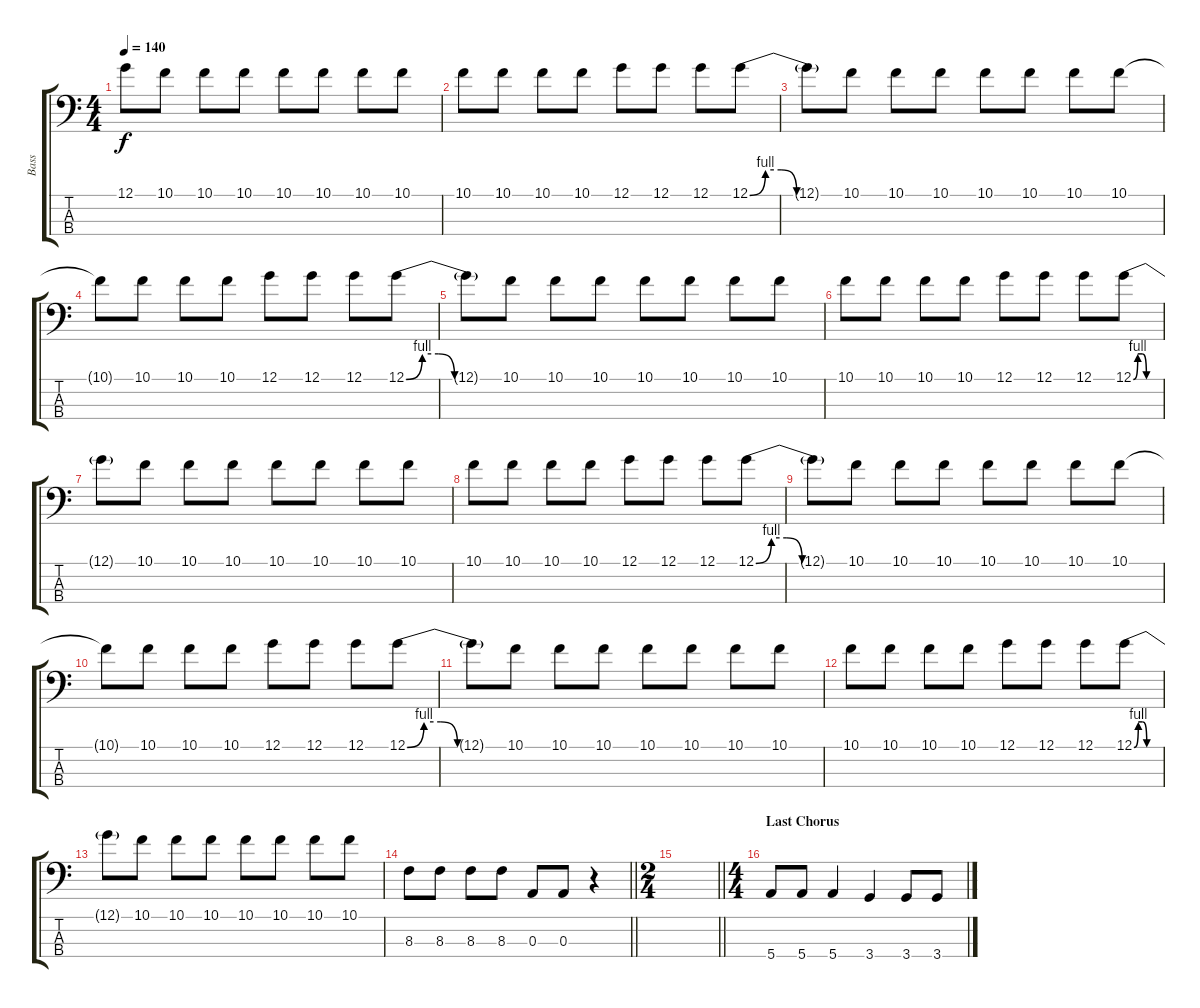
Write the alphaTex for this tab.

\track ("Bass" "Bass") {instrument electricbasspick}
\staff {score tabs}
\tuning (G2 D2 A1 E1) {hide}
\ts (4 4)
\tempo 140
\clef f4
\ks c
12.1{t}.8{dy f} 10.1.8 10.1.8 10.1.8 10.1.8 10.1.8 10.1.8 10.1.8 |
10.1.8 10.1.8 10.1.8 10.1.8 12.1.8 12.1.8 12.1.8 12.1{be (custom 0 0 10 4 20 4 30 0 60 0)}.8 |
12.1{t}.8 10.1.8 10.1.8 10.1.8 10.1.8 10.1.8 10.1.8 10.1.8 |
10.1{t}.8 10.1.8 10.1.8 10.1.8 12.1.8 12.1.8 12.1.8 12.1{be (custom 0 0 10 4 20 4 30 0 60 0)}.8 |
12.1{t}.8 10.1.8 10.1.8 10.1.8 10.1.8 10.1.8 10.1.8 10.1.8 |
10.1.8 10.1.8 10.1.8 10.1.8 12.1.8 12.1.8 12.1.8 12.1{be (custom 0 0 10 4 20 4 30 0 60 0)}.8 |
12.1{t}.8 10.1.8 10.1.8 10.1.8 10.1.8 10.1.8 10.1.8 10.1.8 |
10.1.8 10.1.8 10.1.8 10.1.8 12.1.8 12.1.8 12.1.8 12.1{be (custom 0 0 10 4 20 4 30 0 60 0)}.8 |
12.1{t}.8 10.1.8 10.1.8 10.1.8 10.1.8 10.1.8 10.1.8 10.1.8 |
10.1{t}.8 10.1.8 10.1.8 10.1.8 12.1.8 12.1.8 12.1.8 12.1{be (custom 0 0 10 4 20 4 30 0 60 0)}.8 |
12.1{t}.8 10.1.8 10.1.8 10.1.8 10.1.8 10.1.8 10.1.8 10.1.8 |
10.1.8 10.1.8 10.1.8 10.1.8 12.1.8 12.1.8 12.1.8 12.1{be (custom 0 0 10 4 20 4 30 0 60 0)}.8 |
12.1{t}.8 10.1.8 10.1.8 10.1.8 10.1.8 10.1.8 10.1.8 10.1.8 |
\barLineRight lightlight
8.3.8 8.3.8 8.3.8 8.3.8 0.3.8{volume 15 instrument electricbasspick} 0.3.8 r.4 |
\ts (2 4)
\barLineRight lightlight
|
\ts (4 4)
\section ("" "Last Chorus")
5.4.8 5.4.8 5.4.4 3.4.4 3.4.8 3.4.8
